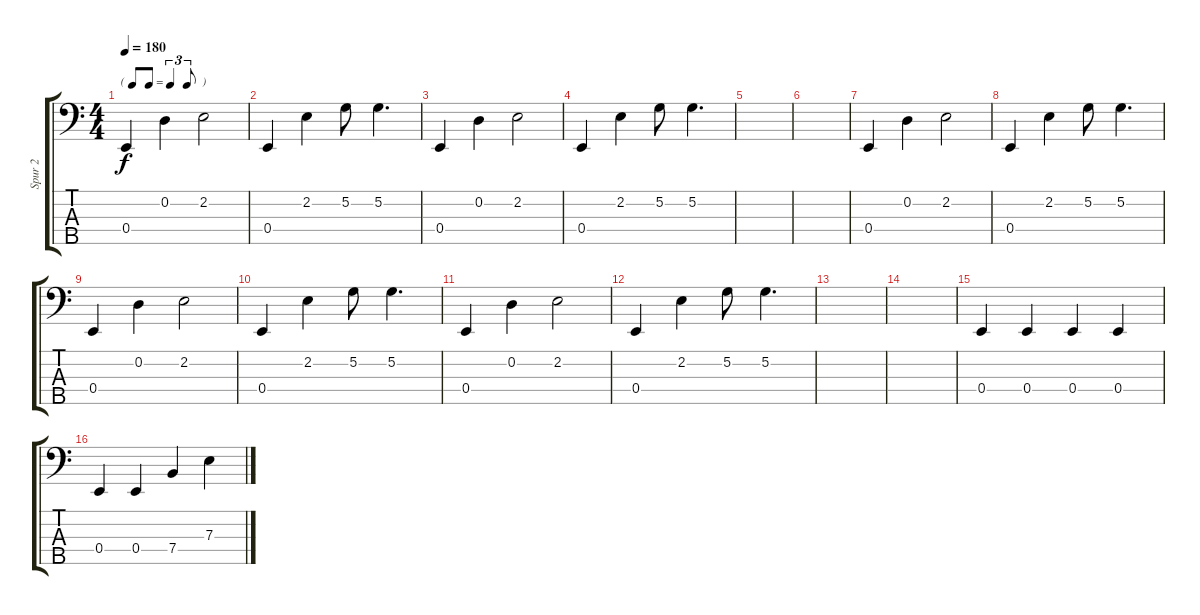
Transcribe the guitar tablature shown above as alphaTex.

\track ("Spur 2" "Spur 2") {instrument electricbassfinger}
\staff {score tabs}
\tuning (G2 D2 A1 E1 B0) {hide}
\ts (4 4)
\tf triplet8th
\tempo 180
\clef f4
\ks c
0.4.4{dy f} 0.2.4 2.2.2 |
0.4.4 2.2.4 5.2.8 5.2.4{d} |
0.4.4 0.2.4 2.2.2 |
0.4.4 2.2.4 5.2.8 5.2.4{d} |
|
|
0.4.4 0.2.4 2.2.2 |
0.4.4 2.2.4 5.2.8 5.2.4{d} |
0.4.4 0.2.4 2.2.2 |
0.4.4 2.2.4 5.2.8 5.2.4{d} |
0.4.4 0.2.4 2.2.2 |
0.4.4 2.2.4 5.2.8 5.2.4{d} |
|
|
0.4.4 0.4.4 0.4.4 0.4.4 |
0.4.4 0.4.4 7.4.4 7.3.4
